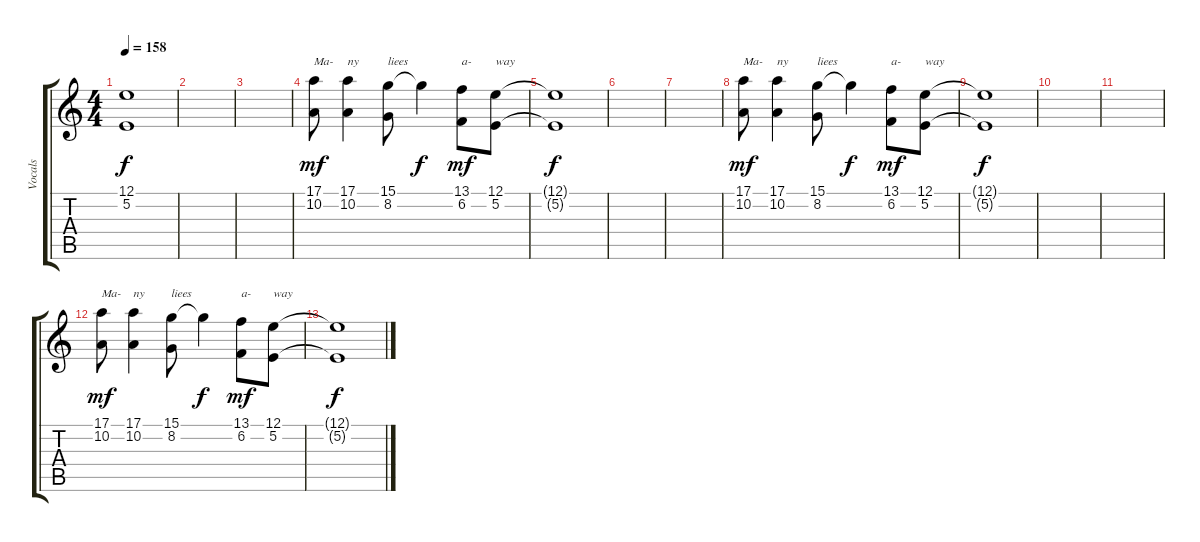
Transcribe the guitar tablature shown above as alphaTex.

\track ("Vocals" "Vocals") {instrument clarinet}
\staff {score tabs}
\tuning (E4 B3 G3 D3 A2 E2) {hide}
\ts (4 4)
\tempo 158
\clef g2
\ks c
(12.1{t} 5.2{t}).1{dy f} |
|
|
(17.1 10.2).8{txt "Ma-" dy mf} (17.1 10.2).4{txt "ny"} (15.1 8.2).8{txt "liees"} 15.1{t}.4{dy f} (13.1 6.2).8{txt "a-" dy mf} (12.1 5.2).8{txt "way"} |
(12.1{t} 5.2{t}).1{dy f} |
|
|
(17.1 10.2).8{txt "Ma-" dy mf} (17.1 10.2).4{txt "ny"} (15.1 8.2).8{txt "liees"} 15.1{t}.4{dy f} (13.1 6.2).8{txt "a-" dy mf} (12.1 5.2).8{txt "way"} |
(12.1{t} 5.2{t}).1{dy f} |
|
|
(17.1 10.2).8{txt "Ma-" dy mf} (17.1 10.2).4{txt "ny"} (15.1 8.2).8{txt "liees"} 15.1{t}.4{dy f} (13.1 6.2).8{txt "a-" dy mf} (12.1 5.2).8{txt "way"} |
(12.1{t} 5.2{t}).1{dy f}
